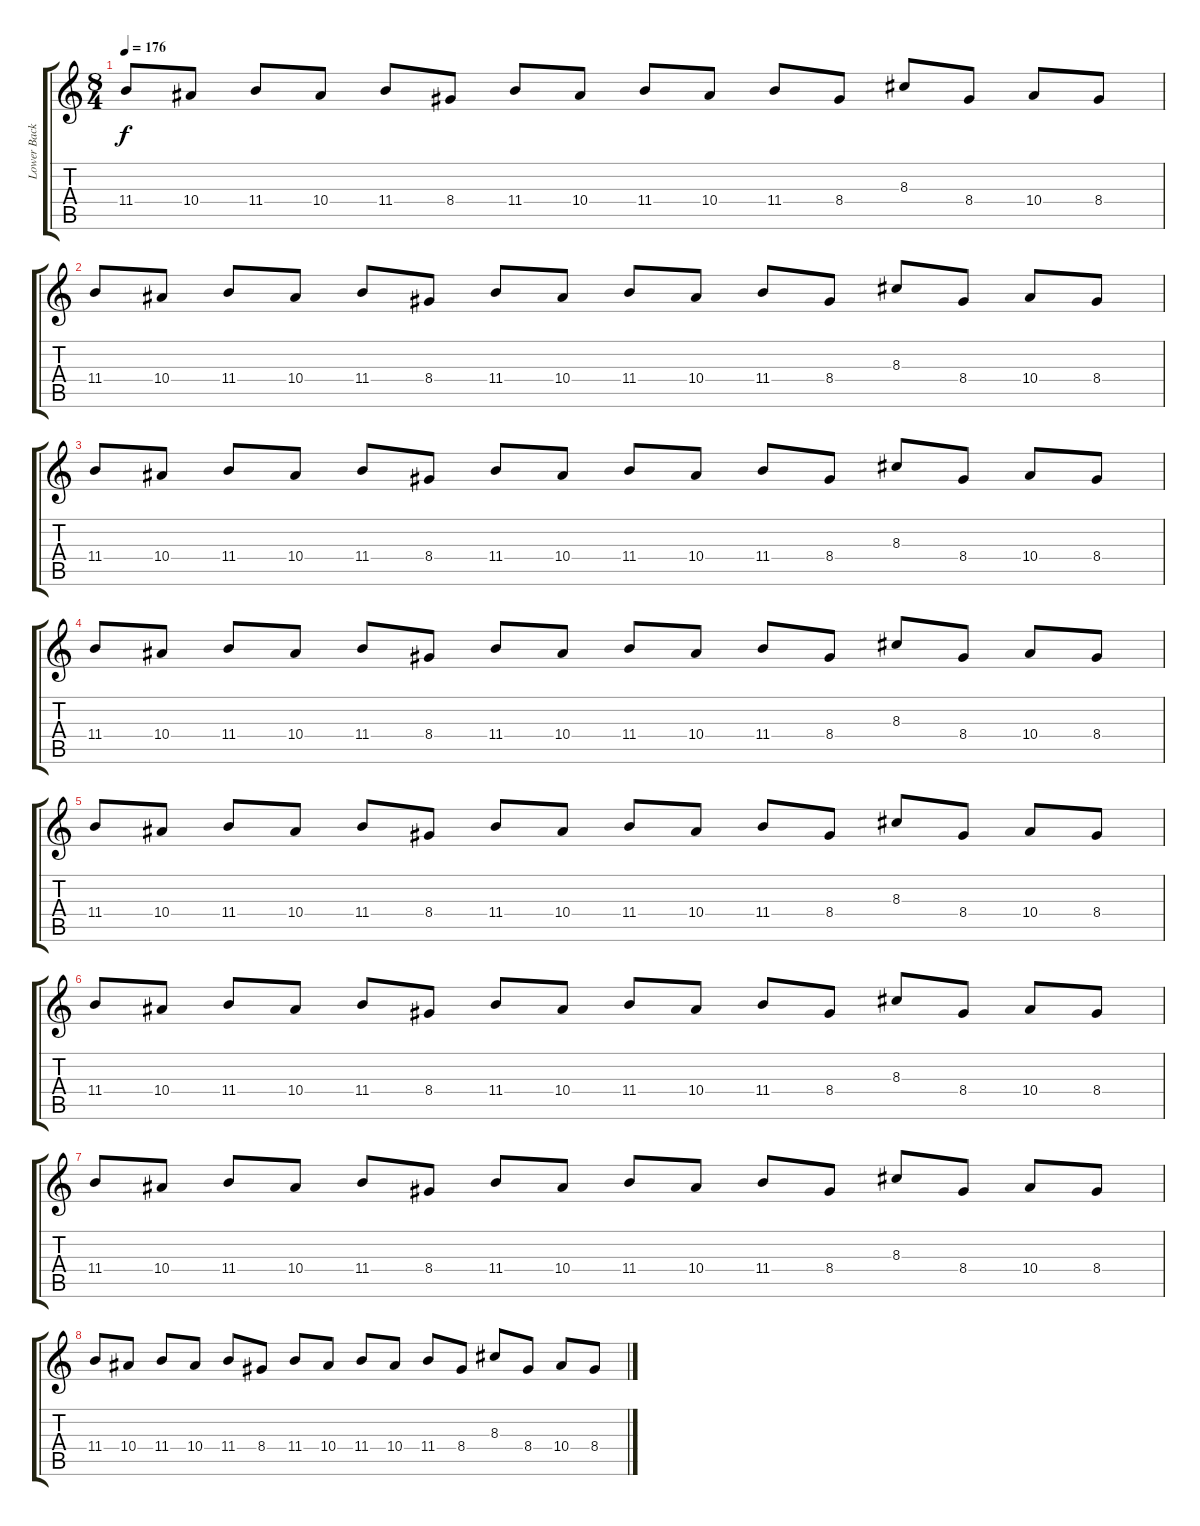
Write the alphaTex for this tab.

\track ("Lower Backing" "Lower Back") {instrument overdrivenguitar}
\staff {score tabs}
\tuning (D4 A3 F3 C3 G2 C2) {hide}
\ts (8 4)
\tempo 176
\clef g2
\ks c
11.4.8{dy f} 10.4.8 11.4.8 10.4.8 11.4.8 8.4.8 11.4.8 10.4.8 11.4.8 10.4.8 11.4.8 8.4.8 8.3.8 8.4.8 10.4.8 8.4.8 |
11.4.8 10.4.8 11.4.8 10.4.8 11.4.8 8.4.8 11.4.8 10.4.8 11.4.8 10.4.8 11.4.8 8.4.8 8.3.8 8.4.8 10.4.8 8.4.8 |
11.4.8 10.4.8 11.4.8 10.4.8 11.4.8 8.4.8 11.4.8 10.4.8 11.4.8 10.4.8 11.4.8 8.4.8 8.3.8 8.4.8 10.4.8 8.4.8 |
11.4.8 10.4.8 11.4.8 10.4.8 11.4.8 8.4.8 11.4.8 10.4.8 11.4.8 10.4.8 11.4.8 8.4.8 8.3.8 8.4.8 10.4.8 8.4.8 |
11.4.8 10.4.8 11.4.8 10.4.8 11.4.8 8.4.8 11.4.8 10.4.8 11.4.8 10.4.8 11.4.8 8.4.8 8.3.8 8.4.8 10.4.8 8.4.8 |
11.4.8 10.4.8 11.4.8 10.4.8 11.4.8 8.4.8 11.4.8 10.4.8 11.4.8 10.4.8 11.4.8 8.4.8 8.3.8 8.4.8 10.4.8 8.4.8 |
11.4.8 10.4.8 11.4.8 10.4.8 11.4.8 8.4.8 11.4.8 10.4.8 11.4.8 10.4.8 11.4.8 8.4.8 8.3.8 8.4.8 10.4.8 8.4.8 |
11.4.8 10.4.8 11.4.8 10.4.8 11.4.8 8.4.8 11.4.8 10.4.8 11.4.8 10.4.8 11.4.8 8.4.8 8.3.8 8.4.8 10.4.8 8.4.8
